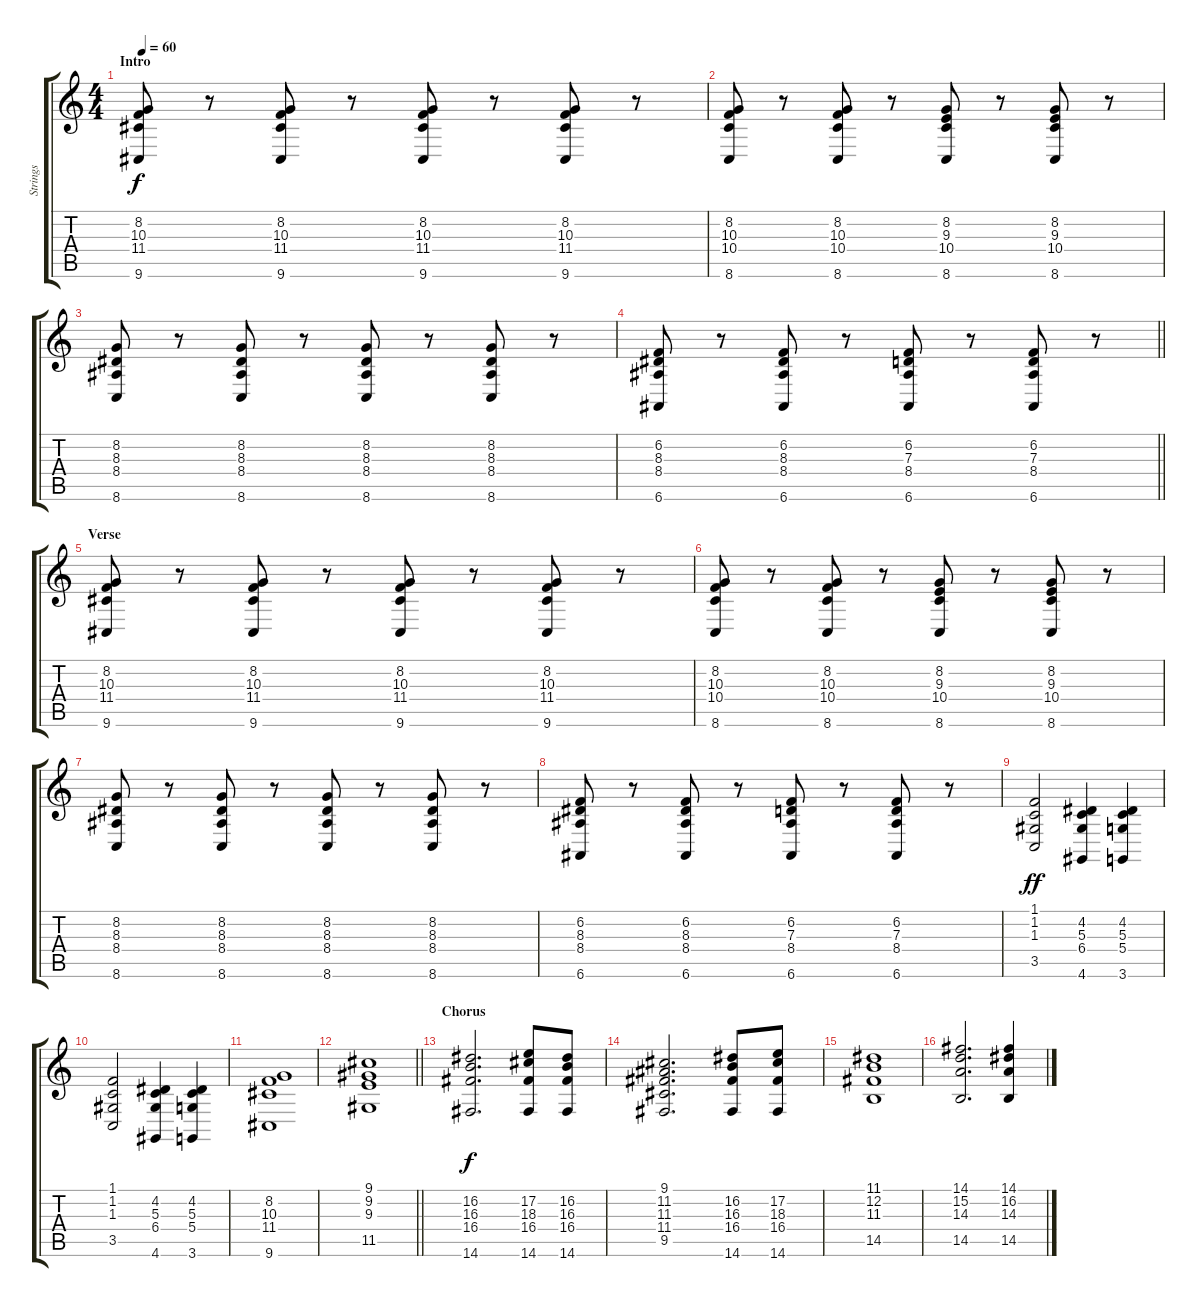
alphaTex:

\track ("Strings" "Strings") {instrument synthstrings1}
\staff {score tabs}
\tuning (E4 B3 G3 D3 A2 E2) {hide}
\ts (4 4)
\section ("" "Intro")
\tempo 60
\clef g2
\ks c
(8.2 10.3 11.4 9.6).8{dy f instrument synthstrings1} r.8 (8.2 10.3 11.4 9.6).8 r.8 (8.2 10.3 11.4 9.6).8 r.8 (8.2 10.3 11.4 9.6).8 r.8 |
(8.2 10.3 10.4 8.6).8 r.8 (8.2 10.3 10.4 8.6).8 r.8 (8.2 9.3 10.4 8.6).8 r.8 (8.2 9.3 10.4 8.6).8 r.8 |
(8.2 8.3 8.4 8.6).8 r.8 (8.2 8.3 8.4 8.6).8 r.8 (8.2 8.3 8.4 8.6).8 r.8 (8.2 8.3 8.4 8.6).8 r.8 |
\barLineRight lightlight
(6.2 8.3 8.4 6.6).8 r.8 (6.2 8.3 8.4 6.6).8 r.8 (6.2 7.3 8.4 6.6).8 r.8 (6.2 7.3 8.4 6.6).8 r.8 |
\section ("" "Verse")
(8.2 10.3 11.4 9.6).8 r.8 (8.2 10.3 11.4 9.6).8 r.8 (8.2 10.3 11.4 9.6).8 r.8 (8.2 10.3 11.4 9.6).8 r.8 |
(8.2 10.3 10.4 8.6).8 r.8 (8.2 10.3 10.4 8.6).8 r.8 (8.2 9.3 10.4 8.6).8 r.8 (8.2 9.3 10.4 8.6).8 r.8 |
(8.2 8.3 8.4 8.6).8 r.8 (8.2 8.3 8.4 8.6).8 r.8 (8.2 8.3 8.4 8.6).8 r.8 (8.2 8.3 8.4 8.6).8 r.8 |
(6.2 8.3 8.4 6.6).8 r.8 (6.2 8.3 8.4 6.6).8 r.8 (6.2 7.3 8.4 6.6).8 r.8 (6.2 7.3 8.4 6.6).8 r.8 |
(1.1 1.2 1.3 3.5).2{dy ff} (4.2 5.3 6.4 4.6).4 (4.2 5.3 5.4 3.6).4 |
(1.1 1.2 1.3 3.5).2 (4.2 5.3 6.4 4.6).4 (4.2 5.3 5.4 3.6).4 |
(8.2 10.3 11.4 9.6).1 |
\barLineRight lightlight
(9.1 9.2 9.3 11.5).1 |
\section ("" "Chorus")
(16.2 16.3 16.4 14.6).2{d dy f} (17.2 18.3 16.4 14.6).8 (16.2 16.3 16.4 14.6).8 |
(9.1 11.2 11.3 11.4 9.5).2{d} (16.2 16.3 16.4 14.6).8 (17.2 18.3 16.4 14.6).8 |
(11.1 12.2 11.3 14.5).1 |
(14.1 15.2 14.3 14.5).2{d} (14.1 16.2 14.3 14.5).4
